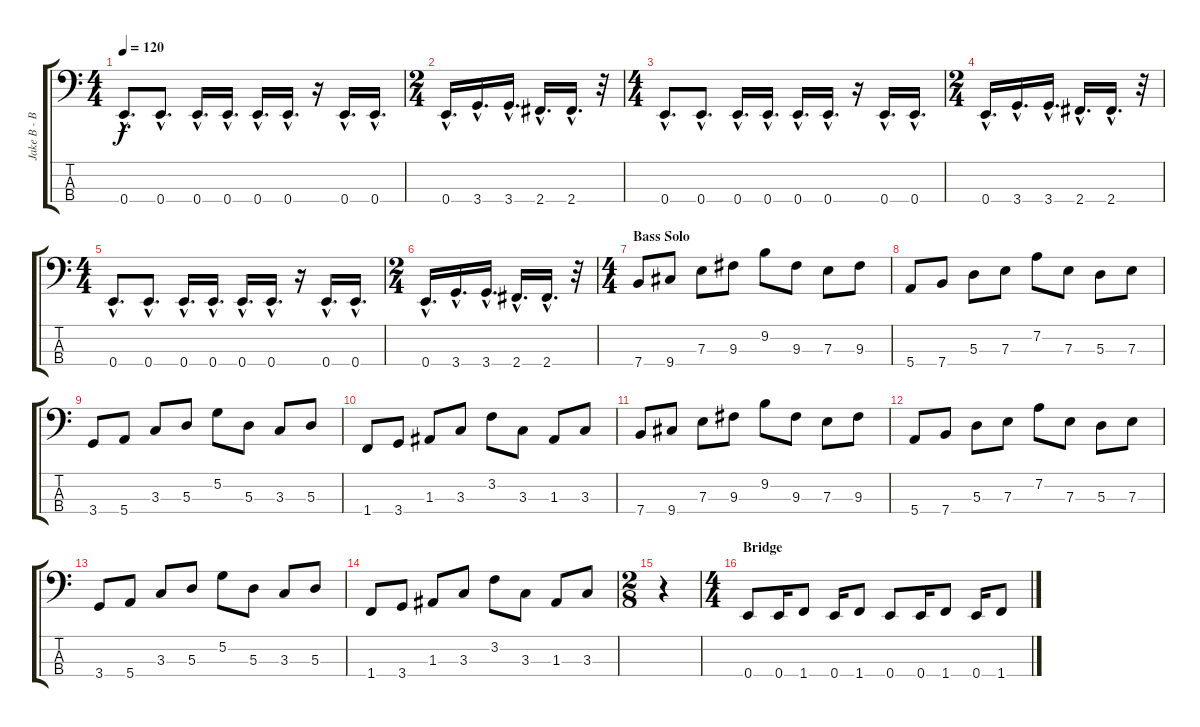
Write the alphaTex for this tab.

\track ("Jake B - Bass" "Jake B - B") {instrument electricbassfinger}
\staff {score tabs}
\tuning (G2 D2 A1 E1) {hide}
\ts (4 4)
\tempo 120
\clef f4
\ks c
0.4{hac}.8{d dy f} 0.4{hac}.8{d} 0.4{hac}.16{d} 0.4{hac}.16{d} 0.4{hac}.16{d} 0.4{hac}.16{d} r.16 0.4{hac}.16{d} 0.4{hac}.16{d} |
\ts (2 4)
0.4{hac}.16{d} 3.4{hac}.16{d} 3.4{hac}.16{d} 2.4{hac}.16{d} 2.4{hac}.16{d} r.32 |
\ts (4 4)
0.4{hac}.8{d} 0.4{hac}.8{d} 0.4{hac}.16{d} 0.4{hac}.16{d} 0.4{hac}.16{d} 0.4{hac}.16{d} r.16 0.4{hac}.16{d} 0.4{hac}.16{d} |
\ts (2 4)
0.4{hac}.16{d} 3.4{hac}.16{d} 3.4{hac}.16{d} 2.4{hac}.16{d} 2.4{hac}.16{d} r.32 |
\ts (4 4)
0.4{hac}.8{d} 0.4{hac}.8{d} 0.4{hac}.16{d} 0.4{hac}.16{d} 0.4{hac}.16{d} 0.4{hac}.16{d} r.16 0.4{hac}.16{d} 0.4{hac}.16{d} |
\ts (2 4)
0.4{hac}.16{d} 3.4{hac}.16{d} 3.4{hac}.16{d} 2.4{hac}.16{d} 2.4{hac}.16{d} r.32 |
\ts (4 4)
\section ("" "Bass Solo")
7.4.8 9.4.8 7.3.8 9.3.8 9.2.8 9.3.8 7.3.8 9.3.8 |
5.4.8 7.4.8 5.3.8 7.3.8 7.2.8 7.3.8 5.3.8 7.3.8 |
3.4.8 5.4.8 3.3.8 5.3.8 5.2.8 5.3.8 3.3.8 5.3.8 |
1.4.8 3.4.8 1.3.8 3.3.8 3.2.8 3.3.8 1.3.8 3.3.8 |
7.4.8 9.4.8 7.3.8 9.3.8 9.2.8 9.3.8 7.3.8 9.3.8 |
5.4.8 7.4.8 5.3.8 7.3.8 7.2.8 7.3.8 5.3.8 7.3.8 |
3.4.8 5.4.8 3.3.8 5.3.8 5.2.8 5.3.8 3.3.8 5.3.8 |
1.4.8 3.4.8 1.3.8 3.3.8 3.2.8 3.3.8 1.3.8 3.3.8 |
\ts (2 8)
r.4 |
\ts (4 4)
\section ("" "Bridge")
0.4.8 0.4.16 1.4.8 0.4.16 1.4.8 0.4.8 0.4.16 1.4.8 0.4.16 1.4.8
